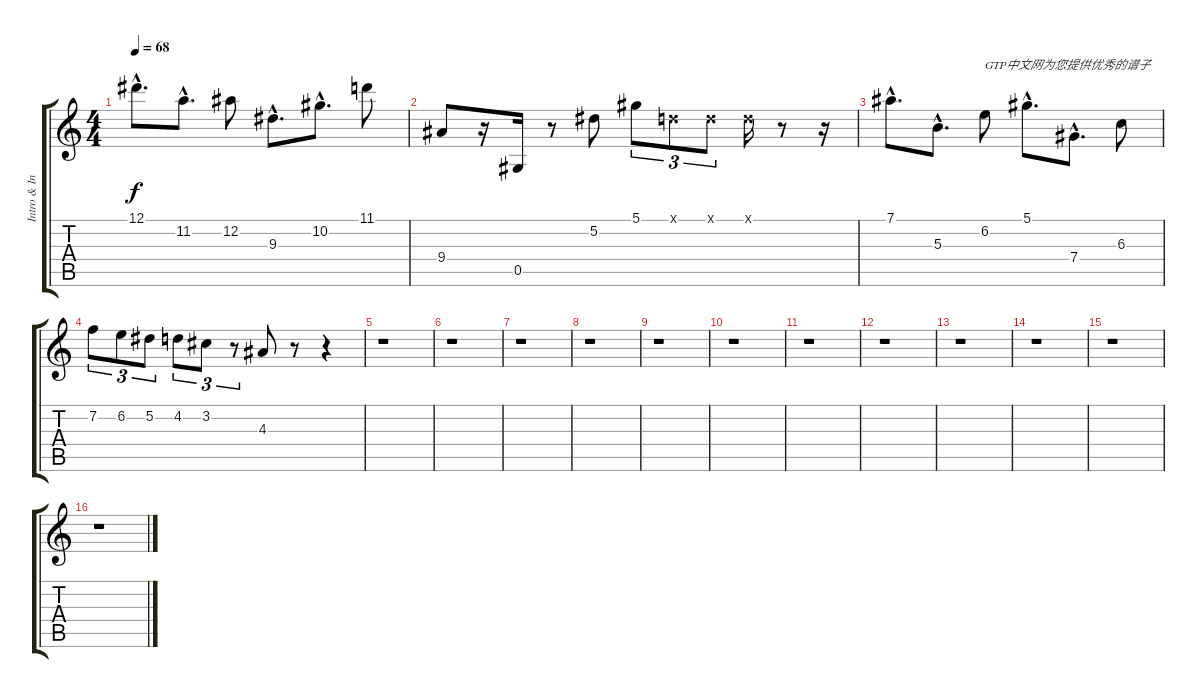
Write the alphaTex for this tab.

\track ("Intro & Interlude Gtr 1" "Intro & In") {instrument electricguitarclean}
\staff {score tabs}
\tuning (Eb4 Bb3 Gb3 Db3 Ab2 Eb2) {hide}
\ts (4 4)
\tempo 68
\clef g2
\ks c
12.1{hac}.8{d dy f instrument electricguitarclean} 11.2{hac}.8{d} 12.2.8 9.3{hac}.8{d} 10.2{hac}.8{d} 11.1.8 |
9.4.8 r.16 0.5.16 r.8 5.2.8 5.1.8{tu (3 2)} -1.1{x}.8{tu (3 2)} -1.1{x}.8{tu (3 2)} -1.1{x}.16 r.8 r.16 |
7.1{hac}.8{d} 5.3{hac}.8{d} 6.2.8{txt "GTP中文网为您提供优秀的谱子"} 5.1{hac}.8{d} 7.4{hac}.8{d} 6.3.8 |
7.2.8{tu (3 2)} 6.2.8{tu (3 2)} 5.2.8{tu (3 2)} 4.2.8{tu (3 2)} 3.2.8{tu (3 2)} r.8{tu (3 2)} 4.3.8 r.8 r.4 |
r.1 |
r.1 |
r.1 |
r.1 |
r.1 |
r.1 |
r.1 |
r.1 |
r.1 |
r.1 |
r.1 |
r.1
